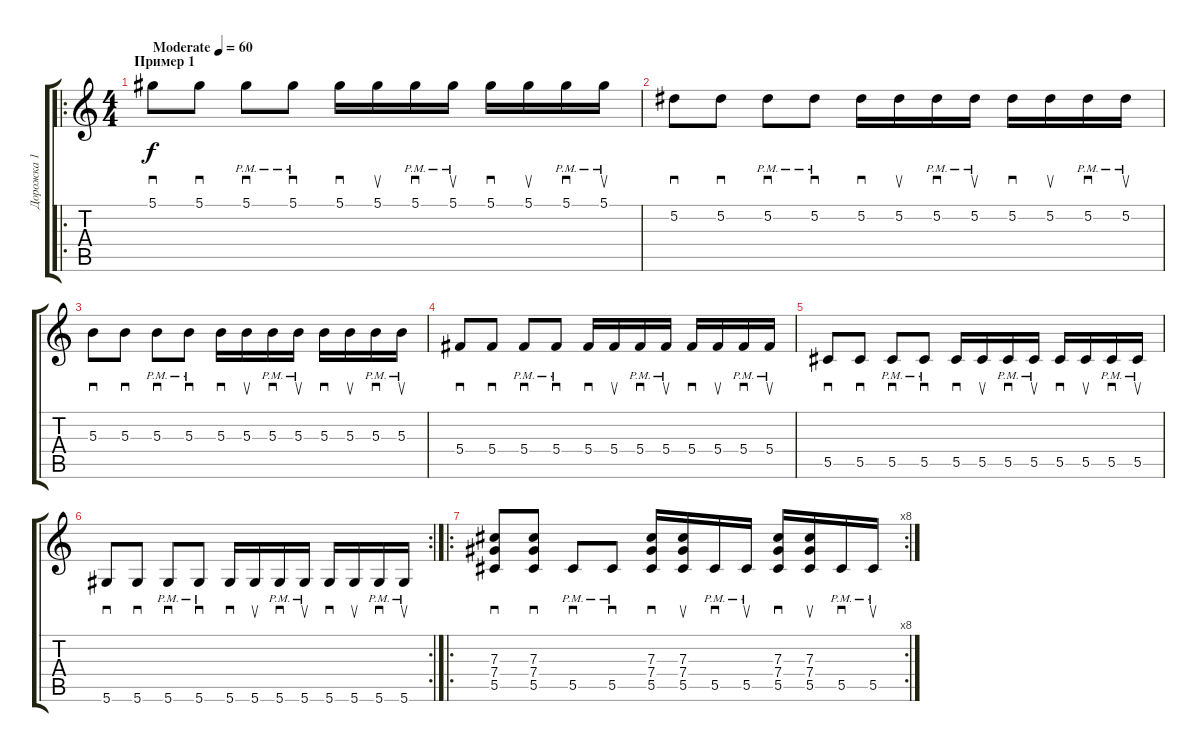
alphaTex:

\track ("Дорожка 1" "Дорожка 1") {instrument overdrivenguitar}
\staff {score tabs}
\tuning (Eb4 Bb3 Gb3 Db3 Ab2 Eb2) {hide}
\ro
\ts (4 4)
\section ("" "Пример 1")
\tempo (60 "Moderate")
\clef g2
\ks c
5.1.8{sd dy f instrument overdrivenguitar} 5.1.8{sd} 5.1{pm}.8{sd} 5.1{pm}.8{sd} 5.1.16{sd} 5.1.16{su} 5.1{pm}.16{sd} 5.1{pm}.16{su} 5.1.16{sd} 5.1.16{su} 5.1{pm}.16{sd} 5.1{pm}.16{su} |
5.2.8{sd} 5.2.8{sd} 5.2{pm}.8{sd} 5.2{pm}.8{sd} 5.2.16{sd} 5.2.16{su} 5.2{pm}.16{sd} 5.2{pm}.16{su} 5.2.16{sd} 5.2.16{su} 5.2{pm}.16{sd} 5.2{pm}.16{su} |
5.3.8{sd} 5.3.8{sd} 5.3{pm}.8{sd} 5.3{pm}.8{sd} 5.3.16{sd} 5.3.16{su} 5.3{pm}.16{sd} 5.3{pm}.16{su} 5.3.16{sd} 5.3.16{su} 5.3{pm}.16{sd} 5.3{pm}.16{su} |
5.4.8{sd} 5.4.8{sd} 5.4{pm}.8{sd} 5.4{pm}.8{sd} 5.4.16{sd} 5.4.16{su} 5.4{pm}.16{sd} 5.4{pm}.16{su} 5.4.16{sd} 5.4.16{su} 5.4{pm}.16{sd} 5.4{pm}.16{su} |
5.5.8{sd} 5.5.8{sd} 5.5{pm}.8{sd} 5.5{pm}.8{sd} 5.5.16{sd} 5.5.16{su} 5.5{pm}.16{sd} 5.5{pm}.16{su} 5.5.16{sd} 5.5.16{su} 5.5{pm}.16{sd} 5.5{pm}.16{su} |
\rc 2
5.6.8{sd} 5.6.8{sd} 5.6{pm}.8{sd} 5.6{pm}.8{sd} 5.6.16{sd} 5.6.16{su} 5.6{pm}.16{sd} 5.6{pm}.16{su} 5.6.16{sd} 5.6.16{su} 5.6{pm}.16{sd} 5.6{pm}.16{su} |
\ro
\rc 8
(7.3 7.4 5.5).8{sd} (7.3 7.4 5.5).8{sd} 5.5{pm}.8{sd} 5.5{pm}.8{sd} (7.3 7.4 5.5).16{sd} (7.3 7.4 5.5).16{su} 5.5{pm}.16{sd} 5.5{pm}.16{su} (7.3 7.4 5.5).16{sd} (7.3 7.4 5.5).16{su} 5.5{pm}.16{sd} 5.5{pm}.16{su}
